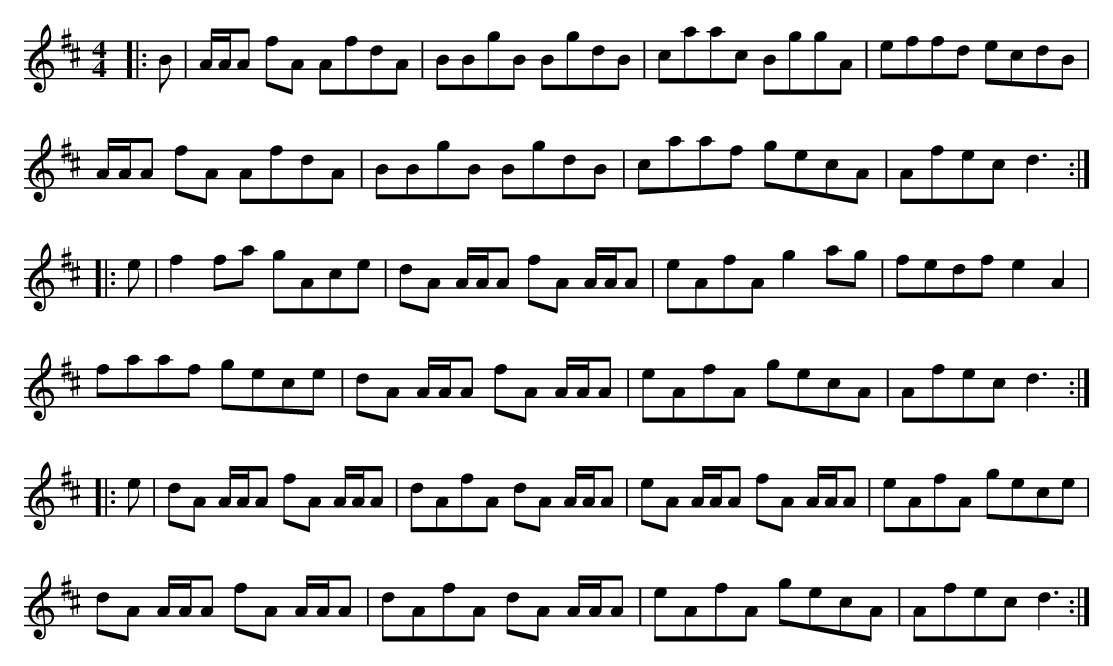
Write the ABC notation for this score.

X:1
M:4/4
K:D
|:B|A/A/A fA AfdA|BBgB BgdB|caac BggA|effd ecdB|
A/A/A fA AfdA|BBgB BgdB|caaf gecA|Afec d3:|
|:e|f2fa gAce|dA A/A/A fA A/A/A|eAfA g2ag|fedf e2A2|
faaf gece|dA A/A/A fA A/A/A|eAfA gecA|Afec d3:|
|:e|dA A/A/A fA A/A/A|dAfA dA A/A/A|eA A/A/A fA A/A/A|eAfA gece|
dA A/A/A fA A/A/A|dAfA dA A/A/A|eAfA gecA|Afec d3:|
